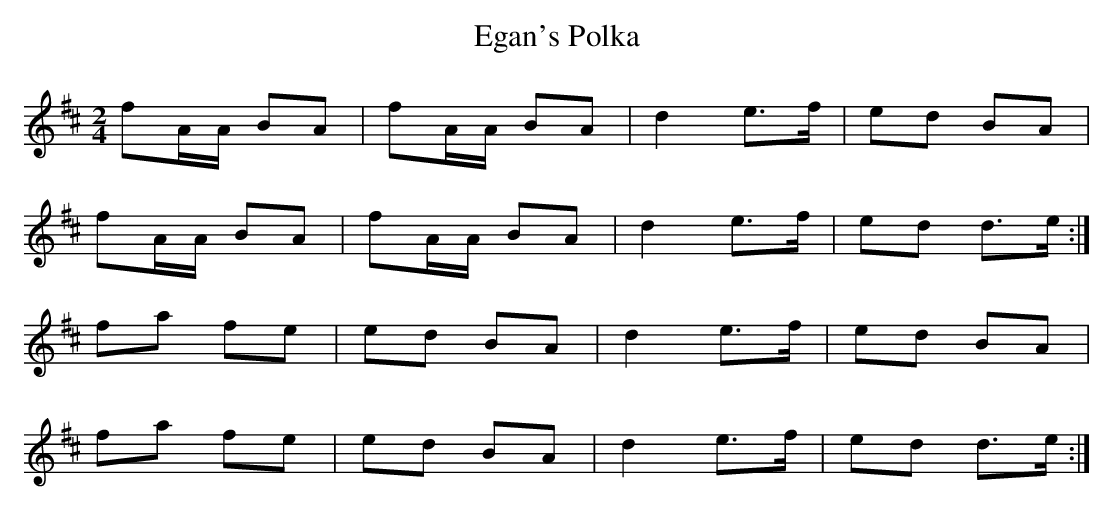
X:1
T:Egan's Polka
M:2/4
L:1/8
K:D
fA/A/ BA|fA/A/ BA|d2 e>f|ed BA|
fA/A/ BA|fA/A/ BA|d2 e>f|ed d>e:|
fa fe|ed BA|d2 e>f|ed BA|
fa fe|ed BA|d2 e>f|ed d>e:|
